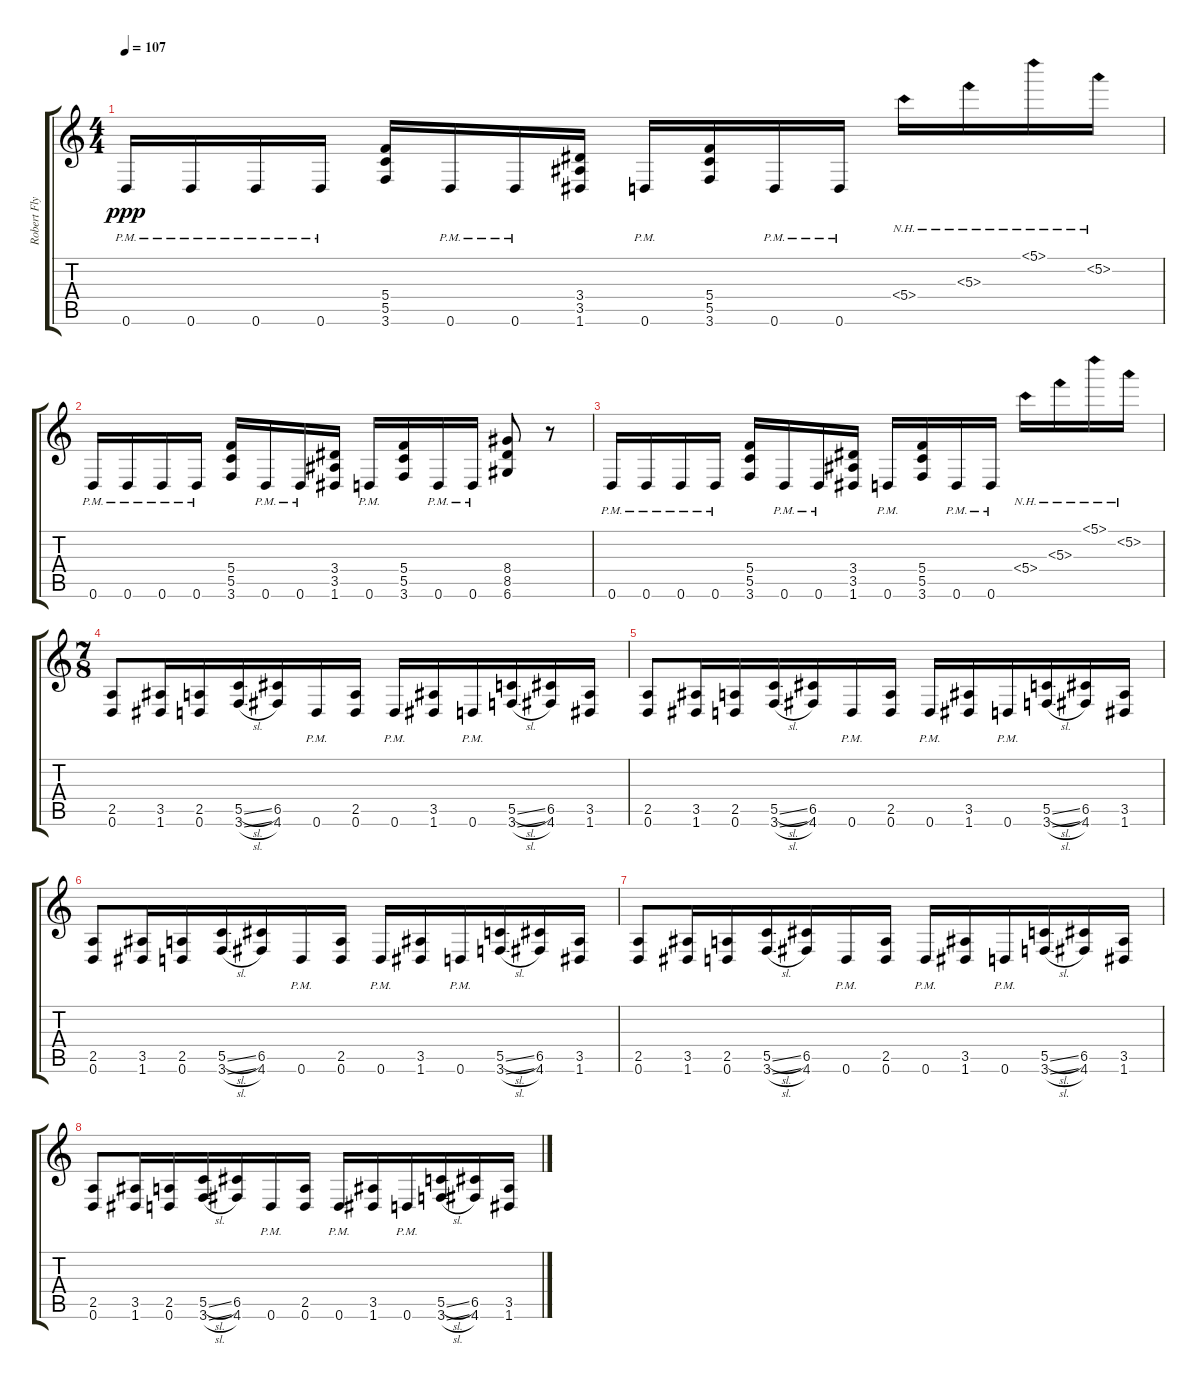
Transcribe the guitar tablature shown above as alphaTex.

\track ("Robert Flynn" "Robert Fly") {instrument distortionguitar}
\staff {score tabs}
\tuning (D4 A3 F3 C3 G2 D2) {hide}
\ts (4 4)
\tempo 107
\clef g2
\ks c
0.6{pm}.16{dy ppp} 0.6{pm}.16 0.6{pm}.16 0.6{pm}.16 (5.4 5.5 3.6).16 0.6{pm}.16 0.6{pm}.16 (3.4 3.5 1.6).16 0.6{pm}.16 (5.4 5.5 3.6).16 0.6{pm}.16 0.6{pm}.16 5.4{nh}.16 5.3{nh}.16 5.1{nh}.16 5.2{nh}.16 |
0.6{pm}.16 0.6{pm}.16 0.6{pm}.16 0.6{pm}.16 (5.4 5.5 3.6).16 0.6{pm}.16 0.6{pm}.16 (3.4 3.5 1.6).16 0.6{pm}.16 (5.4 5.5 3.6).16 0.6{pm}.16 0.6{pm}.16 (8.4 8.5 6.6).8 r.8 |
0.6{pm}.16 0.6{pm}.16 0.6{pm}.16 0.6{pm}.16 (5.4 5.5 3.6).16 0.6{pm}.16 0.6{pm}.16 (3.4 3.5 1.6).16 0.6{pm}.16 (5.4 5.5 3.6).16 0.6{pm}.16 0.6{pm}.16 5.4{nh}.16 5.3{nh}.16 5.1{nh}.16 5.2{nh}.16 |
\ts (7 8)
(2.5 0.6).8 (3.5 1.6).16 (2.5 0.6).16 (5.5{sl} 3.6{sl}).16 (6.5 4.6).16 0.6{pm}.16 (2.5 0.6).16 0.6{pm}.16 (3.5 1.6).16 0.6{pm}.16 (5.5{sl} 3.6{sl}).16 (6.5 4.6).16 (3.5 1.6).16 |
(2.5 0.6).8 (3.5 1.6).16 (2.5 0.6).16 (5.5{sl} 3.6{sl}).16 (6.5 4.6).16 0.6{pm}.16 (2.5 0.6).16 0.6{pm}.16 (3.5 1.6).16 0.6{pm}.16 (5.5{sl} 3.6{sl}).16 (6.5 4.6).16 (3.5 1.6).16 |
(2.5 0.6).8 (3.5 1.6).16 (2.5 0.6).16 (5.5{sl} 3.6{sl}).16 (6.5 4.6).16 0.6{pm}.16 (2.5 0.6).16 0.6{pm}.16 (3.5 1.6).16 0.6{pm}.16 (5.5{sl} 3.6{sl}).16 (6.5 4.6).16 (3.5 1.6).16 |
(2.5 0.6).8 (3.5 1.6).16 (2.5 0.6).16 (5.5{sl} 3.6{sl}).16 (6.5 4.6).16 0.6{pm}.16 (2.5 0.6).16 0.6{pm}.16 (3.5 1.6).16 0.6{pm}.16 (5.5{sl} 3.6{sl}).16 (6.5 4.6).16 (3.5 1.6).16 |
(2.5 0.6).8 (3.5 1.6).16 (2.5 0.6).16 (5.5{sl} 3.6{sl}).16 (6.5 4.6).16 0.6{pm}.16 (2.5 0.6).16 0.6{pm}.16 (3.5 1.6).16 0.6{pm}.16 (5.5{sl} 3.6{sl}).16 (6.5 4.6).16 (3.5 1.6).16
